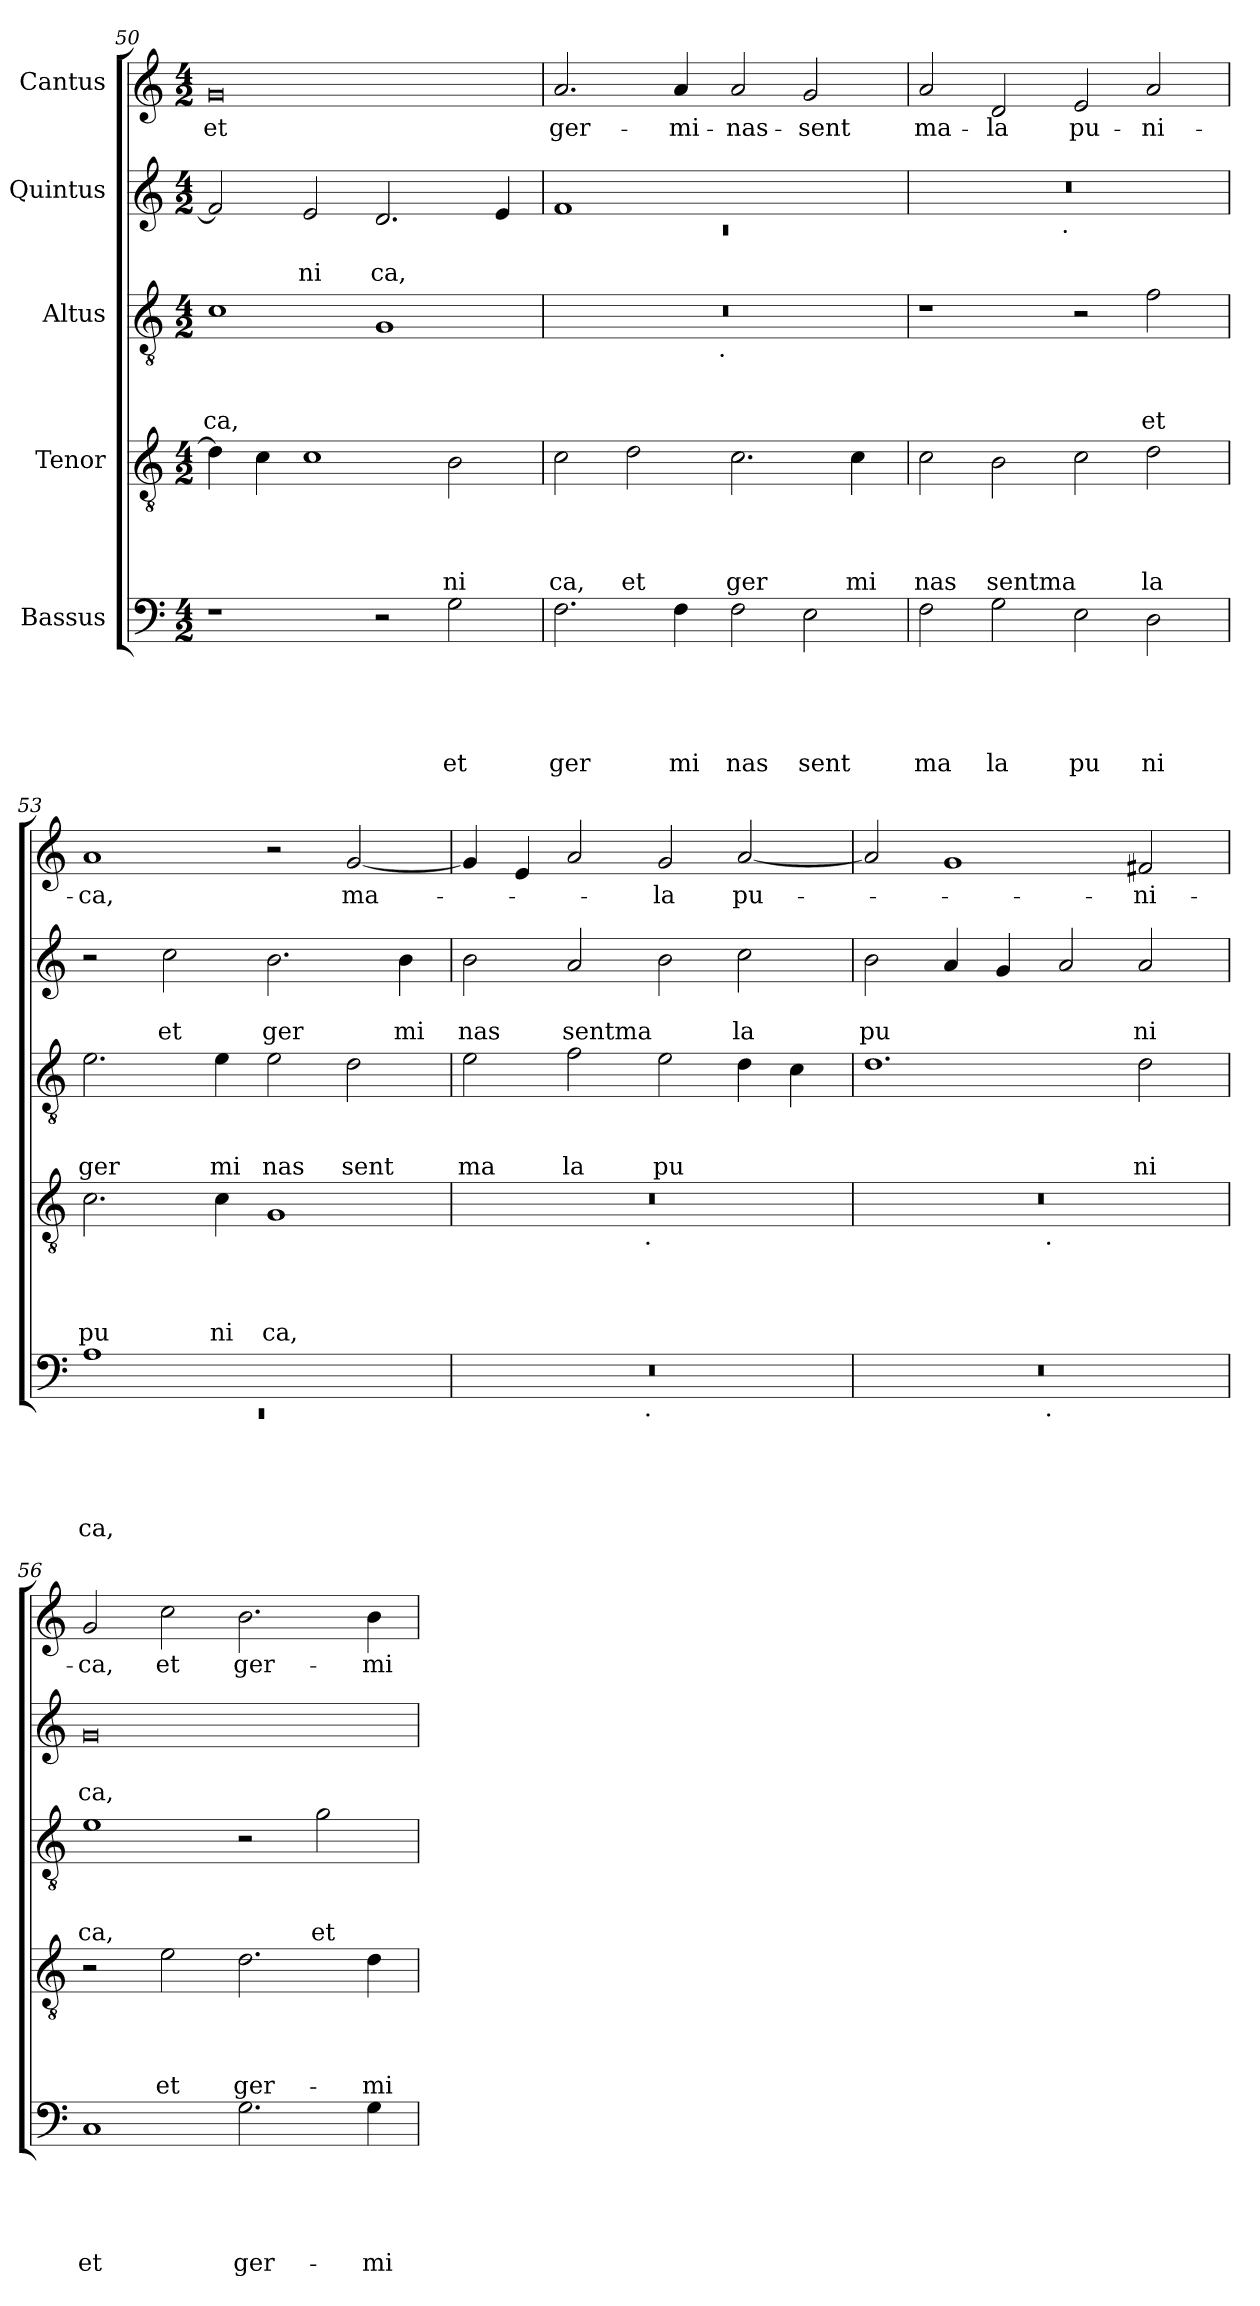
**kern	**text	**text	**text	**text	**text	**kern	**text	**text	**text	**text	**kern	**text	**text	**text	**kern	**text	**text	**kern	**text
*part5	*part5	*part5	*part5	*part5	*part5	*part4	*part4	*part4	*part4	*part4	*part3	*part3	*part3	*part3	*part2	*part2	*part2	*part1	*part1
*staff5	*staff5	*staff5	*staff5	*staff5	*staff5	*staff4	*staff4	*staff4	*staff4	*staff4	*staff3	*staff3	*staff3	*staff3	*staff2	*staff2	*staff2	*staff1	*staff1
*I"Bassus	*	*	*	*	*	*I"Tenor	*	*	*	*	*I"Altus	*	*	*	*I"Quintus	*	*	*I"Cantus	*
*clefF4	*	*	*	*	*	*clefGv2	*	*	*	*	*clefGv2	*	*	*	*clefG2	*	*	*clefG2	*
*k[]	*	*	*	*	*	*k[]	*	*	*	*	*k[]	*	*	*	*k[]	*	*	*k[]	*
*C:	*	*	*	*	*	*C:	*	*	*	*	*C:	*	*	*	*C:	*	*	*C:	*
*M4/2	*	*	*	*	*	*M4/2	*	*	*	*	*M4/2	*	*	*	*M4/2	*	*	*M4/2	*
=50	=50	=50	=50	=50	=50	=50	=50	=50	=50	=50	=50	=50	=50	=50	=50	=50	=50	=50	=50
!	!	!	!	!	!	!	!	!	!	!	!	!	!	!LO:LY:b	!	!	!	!	!LO:LY:b
1r	.	.	.	.	.	4d\]	.	.	.	.	1c	.	.	ca,	2f/]	.	.	0g	et
.	.	.	.	.	.	4c\	.	.	.	.	.	.	.	.	.	.	.	.	.
!	!	!	!	!	!	!	!	!	!	!	!	!	!	!	!	!	!LO:LY:b	!	!
.	.	.	.	.	.	1c	.	.	.	.	.	.	.	.	2e/	.	ni	.	.
!	!	!	!	!	!	!	!	!	!	!	!	!	!	!	!	!	!LO:LY:b	!	!
2r	.	.	.	.	.	.	.	.	.	.	1G	.	.	.	2.d/	.	ca,	.	.
!	!	!	!	!	!LO:LY:b	!	!	!	!	!LO:LY:b	!	!	!	!	!	!	!	!	!
2G\	.	.	.	.	et	2B\	.	.	.	ni	.	.	.	.	.	.	.	.	.
.	.	.	.	.	.	.	.	.	.	.	.	.	.	.	4e/	.	.	.	.
=51	=51	=51	=51	=51	=51	=51	=51	=51	=51	=51	=51	=51	=51	=51	=51	=51	=51	=51	=51
*	*	*	*	*	*	*	*	*	*	*	*	*	*	*	*^	*	*	*	*
!	!	!	!	!	!LO:LY:b	!	!	!	!	!LO:LY:b	!	!	!	!	!	!LO:N:vis=1	!	!	!	!LO:LY:b
*	*	*	*	*	*	*	*	*	*	*	*^	*	*	*	*	*	*	*	*	*
2.F\	.	.	.	.	ger	2c\	.	.	.	ca,	0r	2ryy	.	.	.	1f	0rc	.	.	2.a/	ger-
!	!	!	!	!	!	!	!	!	!	!LO:LY:b	!	!	!	!	!	!	!	!	!	!	!
.	.	.	.	.	.	2d\	.	.	.	et	.	4...ryy	.	.	.	.	.	.	.	.	.
!	!	!	!	!	!LO:LY:b	!	!	!	!	!	!	!	!	!	!	!	!	!	!	!	!LO:LY:b
4F\	.	.	.	.	mi	.	.	.	.	.	.	.	.	.	.	.	.	.	.	4a/	-mi-
!	!	!	!	!	!	!	!	!	!	!	!	!LO:TX:b:t=.	!	!	!	!	!	!	!	!	!
.	.	.	.	.	.	.	.	.	.	.	.	1ryy	.	.	.	.	.	.	.	.	.
!	!	!	!	!	!LO:LY:b	!	!	!	!	!LO:LY:b	!	!	!	!	!	!	!	!	!	!	!LO:LY:b
2F\	.	.	.	.	nas	2.c\	.	.	.	ger	.	.	.	.	.	1ryy	.	.	.	2a/	-nas-
!	!	!	!	!	!LO:LY:b	!	!	!	!	!	!	!	!	!	!	!	!	!	!	!	!LO:LY:b
2E\	.	.	.	.	sent	.	.	.	.	.	.	.	.	.	.	.	.	.	.	2g/	-sent
!	!	!	!	!	!	!	!	!	!	!LO:LY:b	!	!	!	!	!	!	!	!	!	!	!
.	.	.	.	.	.	4c\	.	.	.	mi	.	.	.	.	.	.	.	.	.	.	.
.	.	.	.	.	.	.	.	.	.	.	.	32ryy	.	.	.	.	.	.	.	.	.
=52	=52	=52	=52	=52	=52	=52	=52	=52	=52	=52	=52	=52	=52	=52	=52	=52	=52	=52	=52	=52	=52
!	!	!	!	!	!LO:LY:b	!	!	!	!	!LO:LY:b	!	!	!	!	!	!	!	!	!	!	!LO:LY:b
*	*	*	*	*	*	*	*	*	*	*	*v	*v	*	*	*	*	*	*	*	*	*
2F\	.	.	.	.	ma	2c\	.	.	.	nas	1r	.	.	.	0r	2ryy	.	.	2a/	ma-
!	!	!	!	!	!LO:LY:b	!	!	!	!	!LO:LY:b	!	!	!	!	!	!	!	!	!	!LO:LY:b
2G\	.	.	.	.	la	2B\	.	.	.	sentma	.	.	.	.	.	4...ryy	.	.	2d/	-la
!	!	!	!	!	!	!	!	!	!	!	!	!	!	!	!	!LO:TX:b:t=.	!	!	!	!
.	.	.	.	.	.	.	.	.	.	.	.	.	.	.	.	1ryy	.	.	.	.
!	!	!	!	!	!LO:LY:b	!	!	!	!	!	!	!	!	!	!	!	!	!	!	!LO:LY:b
2E\	.	.	.	.	pu	2c\	.	.	.	.	2r	.	.	.	.	.	.	.	2e/	pu-
!	!	!	!	!	!LO:LY:b	!	!	!	!	!LO:LY:b	!	!	!	!LO:LY:b	!	!	!	!	!	!LO:LY:b
2D\	.	.	.	.	ni	2d\	.	.	.	la	2f\	.	.	et	.	.	.	.	2a/	-ni-
.	.	.	.	.	.	.	.	.	.	.	.	.	.	.	.	32ryy	.	.	.	.
=53	=53	=53	=53	=53	=53	=53	=53	=53	=53	=53	=53	=53	=53	=53	=53	=53	=53	=53	=53	=53
*^	*	*	*	*	*	*	*	*	*	*	*	*	*	*	*	*	*	*	*	*
!	!LO:N:vis=1	!	!	!	!	!LO:LY:b	!	!	!	!	!LO:LY:b	!	!	!	!LO:LY:b	!	!	!	!	!	!LO:LY:b
*	*	*	*	*	*	*	*	*	*	*	*	*	*	*	*	*v	*v	*	*	*	*
1A	0rEE	.	.	.	.	ca,	2.c\	.	.	.	pu	2.e\	.	.	ger	2r	.	.	1a	-ca,
!	!	!	!	!	!	!	!	!	!	!	!	!	!	!	!	!	!	!LO:LY:b	!	!
.	.	.	.	.	.	.	.	.	.	.	.	.	.	.	.	2cc\	.	et	.	.
!	!	!	!	!	!	!	!	!	!	!	!LO:LY:b	!	!	!	!LO:LY:b	!	!	!	!	!
.	.	.	.	.	.	.	4c\	.	.	.	ni	4e\	.	.	mi	.	.	.	.	.
!	!	!	!	!	!	!	!	!	!	!	!LO:LY:b	!	!	!	!LO:LY:b	!	!	!LO:LY:b	!	!
1ryy	.	.	.	.	.	.	1G	.	.	.	ca,	2e\	.	.	nas	2.b\	.	ger	2r	.
!	!	!	!	!	!	!	!	!	!	!	!	!	!	!	!LO:LY:b	!	!	!	!	!LO:LY:b
.	.	.	.	.	.	.	.	.	.	.	.	2d\	.	.	sent	.	.	.	[<2g/	ma-
!	!	!	!	!	!	!	!	!	!	!	!	!	!	!	!	!	!	!LO:LY:b	!	!
.	.	.	.	.	.	.	.	.	.	.	.	.	.	.	.	4b\	.	mi	.	.
=54	=54	=54	=54	=54	=54	=54	=54	=54	=54	=54	=54	=54	=54	=54	=54	=54	=54	=54	=54	=54
!	!	!	!	!	!	!	!	!	!	!	!	!	!	!	!LO:LY:b	!	!	!LO:LY:b	!	!
*	*	*	*	*	*	*	*^	*	*	*	*	*	*	*	*	*	*	*	*	*
0r	2ryy	.	.	.	.	.	0r	2ryy	.	.	.	.	2e\	.	.	ma	2b\	.	nas	4g/]	.
.	.	.	.	.	.	.	.	.	.	.	.	.	.	.	.	.	.	.	.	4e/	.
!	!	!	!	!	!	!	!	!	!	!	!	!	!	!	!	!LO:LY:b	!	!	!LO:LY:b	!	!
.	4...ryy	.	.	.	.	.	.	4...ryy	.	.	.	.	2f\	.	.	la	2a/	.	sentma	2a/	.
!	!	!	!	!	!	!	!	!LO:TX:b:t=.	!	!	!	!	!	!	!	!	!	!	!	!	!
!	!LO:TX:b:t=.	!	!	!	!	!	!	!	!	!	!	!	!	!	!	!	!	!	!	!	!
.	1ryy	.	.	.	.	.	.	1ryy	.	.	.	.	.	.	.	.	.	.	.	.	.
!	!	!	!	!	!	!	!	!	!	!	!	!	!	!	!	!LO:LY:b	!	!	!	!	!LO:LY:b
.	.	.	.	.	.	.	.	.	.	.	.	.	2e\	.	.	pu	2b\	.	.	2g/	-la
!	!	!	!	!	!	!	!	!	!	!	!	!	!	!	!	!	!	!	!LO:LY:b	!	!LO:LY:b
.	.	.	.	.	.	.	.	.	.	.	.	.	4d\	.	.	.	2cc\	.	la	[<2a/	pu-
.	.	.	.	.	.	.	.	.	.	.	.	.	4c\	.	.	.	.	.	.	.	.
.	32ryy	.	.	.	.	.	.	32ryy	.	.	.	.	.	.	.	.	.	.	.	.	.
!!LO:LB:g=z
=55	=55	=55	=55	=55	=55	=55	=55	=55	=55	=55	=55	=55	=55	=55	=55	=55	=55	=55	=55	=55	=55
!	!	!	!	!	!	!	!	!	!	!	!	!	!	!	!	!	!	!	!LO:LY:b	!	!
0r	2ryy	.	.	.	.	.	0r	2ryy	.	.	.	.	1.d	.	.	.	2b\	.	pu	2a/]	.
.	4...ryy	.	.	.	.	.	.	4...ryy	.	.	.	.	.	.	.	.	4a/	.	.	1g	.
.	.	.	.	.	.	.	.	.	.	.	.	.	.	.	.	.	4g/	.	.	.	.
!	!	!	!	!	!	!	!	!LO:TX:b:t=.	!	!	!	!	!	!	!	!	!	!	!	!	!
!	!LO:TX:b:t=.	!	!	!	!	!	!	!	!	!	!	!	!	!	!	!	!	!	!	!	!
.	1ryy	.	.	.	.	.	.	1ryy	.	.	.	.	.	.	.	.	.	.	.	.	.
.	.	.	.	.	.	.	.	.	.	.	.	.	.	.	.	.	2a/	.	.	.	.
!	!	!	!	!	!	!	!	!	!	!	!	!	!	!	!	!LO:LY:b	!	!	!LO:LY:b	!	!LO:LY:b
.	.	.	.	.	.	.	.	.	.	.	.	.	2d\	.	.	ni	2a/	.	ni	2f#X/	-ni-
.	32ryy	.	.	.	.	.	.	32ryy	.	.	.	.	.	.	.	.	.	.	.	.	.
=56	=56	=56	=56	=56	=56	=56	=56	=56	=56	=56	=56	=56	=56	=56	=56	=56	=56	=56	=56	=56	=56
!	!	!	!	!	!	!LO:LY:b	!	!	!	!	!	!	!	!	!	!LO:LY:b	!	!	!LO:LY:b	!	!LO:LY:b
*v	*v	*	*	*	*	*	*	*	*	*	*	*	*	*	*	*	*	*	*	*	*
*	*	*	*	*	*	*v	*v	*	*	*	*	*	*	*	*	*	*	*	*	*
1C	.	.	.	.	et	2r	.	.	.	.	1e	.	.	ca,	0g	.	ca,	2g/	-ca,
!	!	!	!	!	!	!	!	!	!	!LO:LY:b	!	!	!	!	!	!	!	!	!LO:LY:b
.	.	.	.	.	.	2e\	.	.	.	et	.	.	.	.	.	.	.	2cc\	et
!	!	!	!	!	!LO:LY:b	!	!	!	!	!LO:LY:b	!	!	!	!	!	!	!	!	!LO:LY:b
2.G\	.	.	.	.	ger-	2.d\	.	.	.	ger-	2r	.	.	.	.	.	.	2.b\	ger-
!	!	!	!	!	!	!	!	!	!	!	!	!	!	!LO:LY:b	!	!	!	!	!
.	.	.	.	.	.	.	.	.	.	.	2g\	.	.	et	.	.	.	.	.
!	!	!	!	!	!LO:LY:b	!	!	!	!	!LO:LY:b	!	!	!	!	!	!	!	!	!LO:LY:b
4G\	.	.	.	.	-mi-	4d\	.	.	.	-mi-	.	.	.	.	.	.	.	4b\	-mi-
=	=	=	=	=	=	=	=	=	=	=	=	=	=	=	=	=	=	=	=
*-	*-	*-	*-	*-	*-	*-	*-	*-	*-	*-	*-	*-	*-	*-	*-	*-	*-	*-	*-
